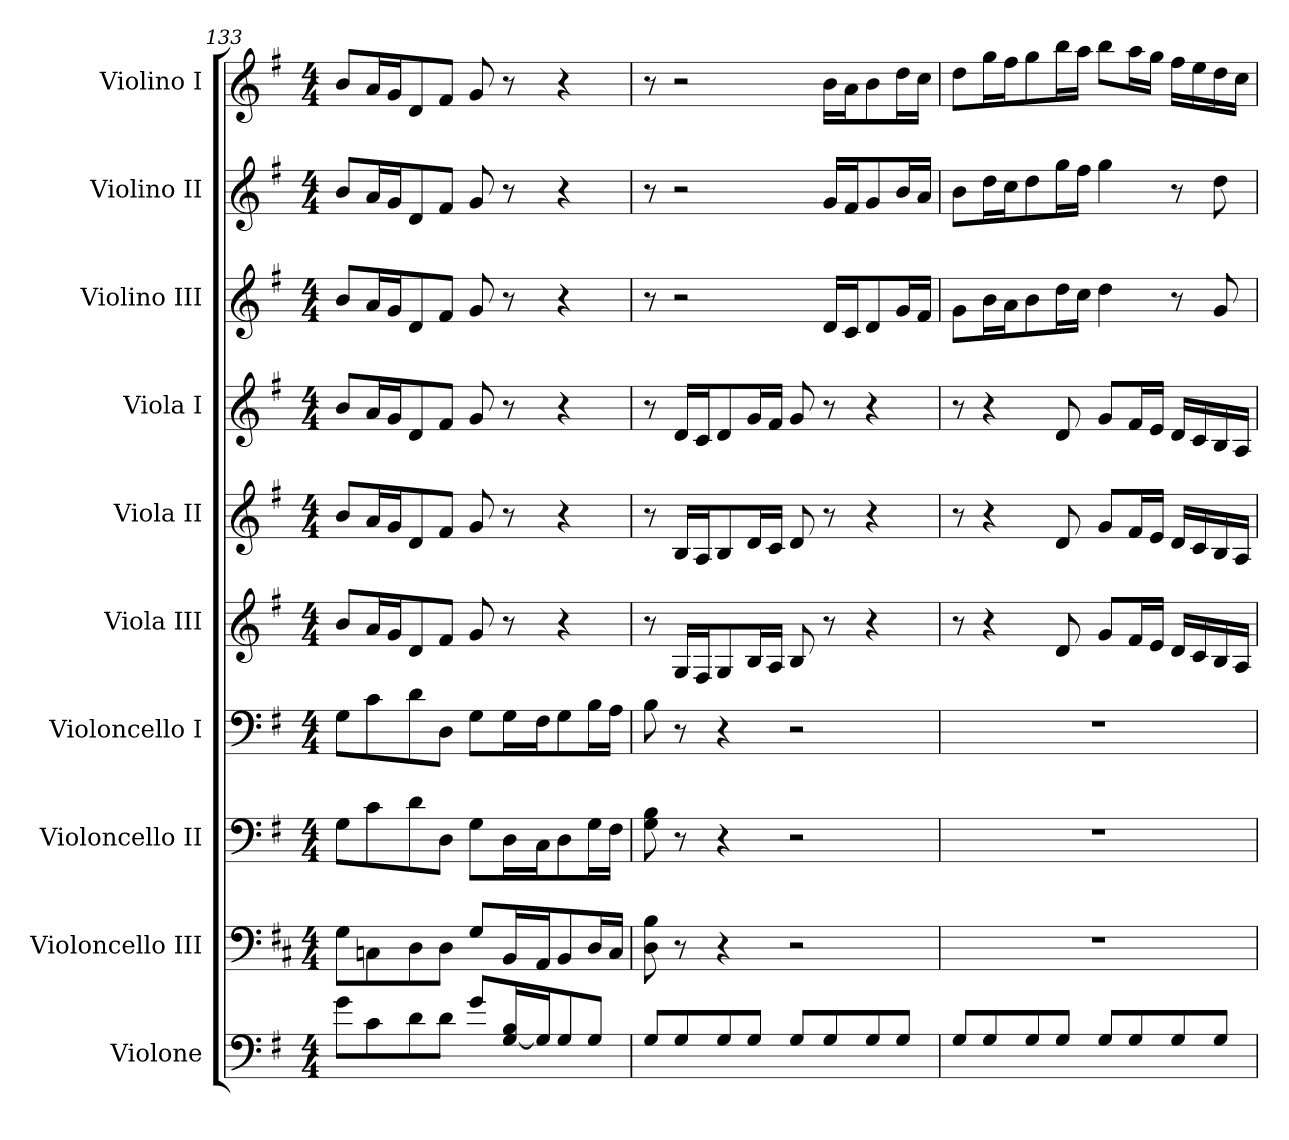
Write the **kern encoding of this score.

**kern	**kern	**kern	**kern	**kern	**kern	**kern	**kern	**kern	**kern
*part10	*part9	*part8	*part7	*part6	*part5	*part4	*part3	*part2	*part1
*staff10	*staff9	*staff8	*staff7	*staff6	*staff5	*staff4	*staff3	*staff2	*staff1
*I"Violone	*I"Violoncello III	*I"Violoncello  II	*I"Violoncello   I	*I"Viola       III	*I"Viola        II	*I"Viola         I	*I"Violino     III	*I"Violino      II	*I"Violino       I
*	*I'Vc	*I'Vc	*I'Vc	*I'Vla	*I'Vla	*I'Vla	*I'Vln	*I'Vln	*I'Vln
*clefF4	*clefF4	*clefF4	*clefF4	*clefG2	*clefG2	*clefG2	*clefG2	*clefG2	*clefG2
*ITrd7c12	*	*	*	*	*	*	*	*	*
*k[f#]	*k[f#c#]	*k[f#]	*k[f#]	*k[f#]	*k[f#]	*k[f#]	*k[f#]	*k[f#]	*k[f#]
*G:	*D:	*G:	*G:	*G:	*G:	*G:	*G:	*G:	*G:
*M4/4	*M4/4	*M4/4	*M4/4	*M4/4	*M4/4	*M4/4	*M4/4	*M4/4	*M4/4
=133	=133	=133	=133	=133	=133	=133	=133	=133	=133
8G\L	8G\L	8G\L	8G\L	8b/L	8b/L	8b/L	8b/L	8b/L	8b/L
8C\	8Cn\	8c\	8c\	16a/L	16a/L	16a/L	16a/L	16a/L	16a/L
.	.	.	.	16g/J	16g/J	16g/J	16g/J	16g/J	16g/J
8D\	8D\	8d\	8d\	8d/	8d/	8d/	8d/	8d/	8d/
8D\J	8D\J	8D\J	8D\J	8f#/J	8f#/J	8f#/J	8f#/J	8f#/J	8f#/J
8G/L	8G/L	8G\L	8G\L	8g/	8g/	8g/	8g/	8g/	8g/
[16GG/ 16BB/L	16BB/L	16D\L	16G\L	8r	8r	8r	8r	8r	8r
16GG/J]	16AA/J	16C\J	16F#\J	.	.	.	.	.	.
8GG/	8BB/	8D\	8G\	4r	4r	4r	4r	4r	4r
8GG/J	16D/L	16G\L	16B\L	.	.	.	.	.	.
.	16C/JJ	16F#\JJ	16A\JJ	.	.	.	.	.	.
!!LO:PB:g=z
=134	=134	=134	=134	=134	=134	=134	=134	=134	=134
8GG/L	8D\ 8B\	8G\ 8B\	8B\	8r	8r	8r	8r	8r	8r
8GG/	8r	8r	8r	16G/LL	16B/LL	16d/LL	2r	2r	2r
.	.	.	.	16F#/J	16A/J	16c/J	.	.	.
8GG/	4r	4r	4r	8G/	8B/	8d/	.	.	.
8GG/J	.	.	.	16B/L	16d/L	16g/L	.	.	.
.	.	.	.	16A/JJ	16c/JJ	16f#/JJ	.	.	.
8GG/L	2r	2r	2r	8B/	8d/	8g/	.	.	.
8GG/	.	.	.	8r	8r	8r	16d/LL	16g/LL	16b\LL
.	.	.	.	.	.	.	16c/J	16f#/J	16a\J
8GG/	.	.	.	4r	4r	4r	8d/	8g/	8b\
8GG/J	.	.	.	.	.	.	16g/L	16b/L	16dd\L
.	.	.	.	.	.	.	16f#/JJ	16a/JJ	16cc\JJ
=135	=135	=135	=135	=135	=135	=135	=135	=135	=135
8GG/L	1r	1r	1r	8r	8r	8r	8g\L	8b\L	8dd\L
8GG/	.	.	.	4r	4r	4r	16b\L	16dd\L	16gg\L
.	.	.	.	.	.	.	16a\J	16cc\J	16ff#\J
8GG/	.	.	.	.	.	.	8b\	8dd\	8gg\
8GG/J	.	.	.	8d/	8d/	8d/	16dd\L	16gg\L	16bb\L
.	.	.	.	.	.	.	16cc\JJ	16ff#\JJ	16aa\JJ
8GG/L	.	.	.	8g/L	8g/L	8g/L	4dd\	4gg\	8bb\L
8GG/	.	.	.	16f#/L	16f#/L	16f#/L	.	.	16aa\L
.	.	.	.	16e/JJ	16e/JJ	16e/JJ	.	.	16gg\JJ
8GG/	.	.	.	16d/LL	16d/LL	16d/LL	8r	8r	16ff#\LL
.	.	.	.	16c/	16c/	16c/	.	.	16ee\
8GG/J	.	.	.	16B/	16B/	16B/	8g/	8dd\	16dd\
.	.	.	.	16A/JJ	16A/JJ	16A/JJ	.	.	16cc\JJ
=	=	=	=	=	=	=	=	=	=
*-	*-	*-	*-	*-	*-	*-	*-	*-	*-
